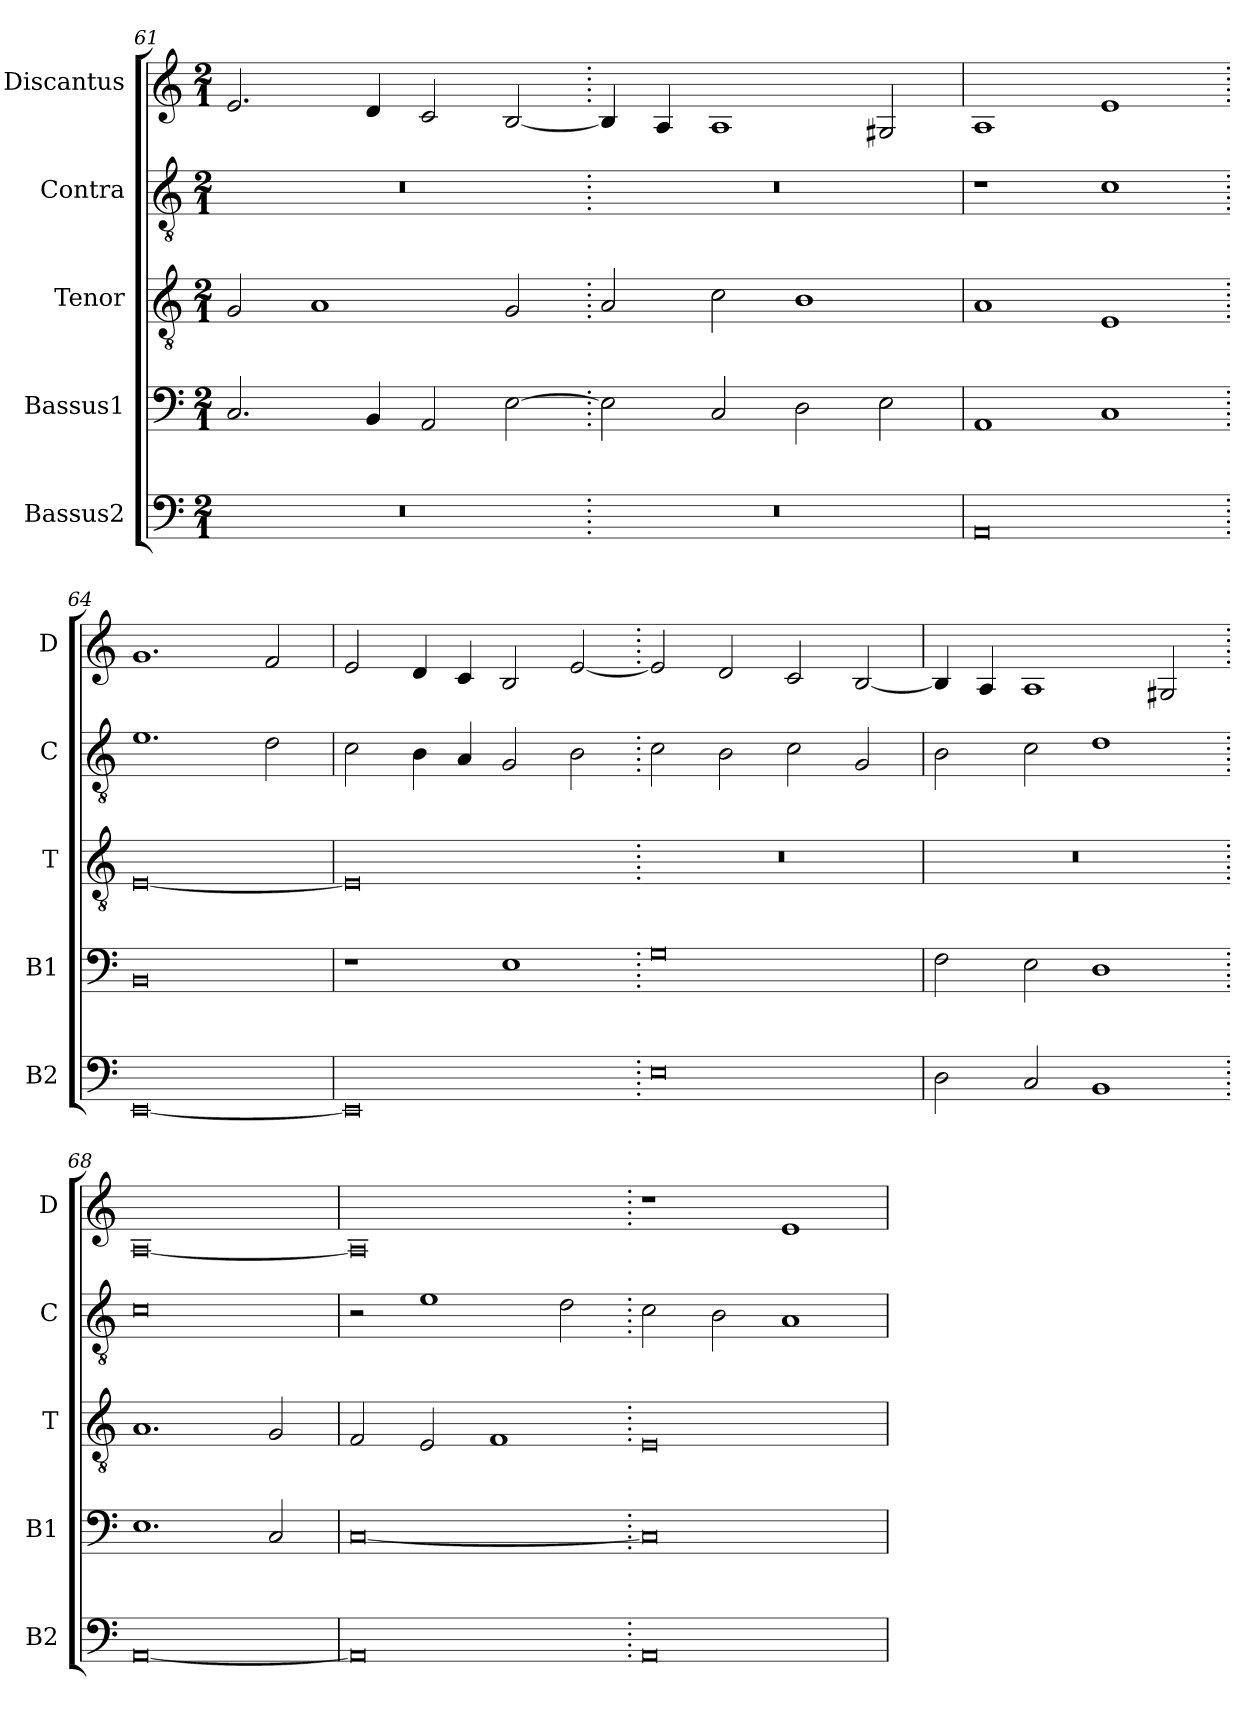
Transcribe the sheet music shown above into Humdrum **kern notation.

**kern	**kern	**kern	**kern	**kern
*part5	*part4	*part3	*part2	*part1
*staff5	*staff4	*staff3	*staff2	*staff1
*I"Bassus2	*I"Bassus1	*I"Tenor	*I"Contra	*I"Discantus
*I'B2	*I'B1	*I'T	*I'C	*I'D
*clefF4	*clefF4	*clefGv2	*clefGv2	*clefG2
*k[]	*k[]	*k[]	*k[]	*k[]
*M2/1	*M2/1	*M2/1	*M2/1	*M2/1
=61	=61	=61	=61	=61
0r	2.C/	2G/	0r	2.e/
.	.	1A	.	.
.	4BB/	.	.	4d/
.	2AA/	.	.	2c/
.	[2E\	2G/	.	[2B/
=62.	=62.	=62.	=62.	=62.
0r	2E\]	2A/	0r	4B/]
.	.	.	.	4A/
.	2C/	2c\	.	1A
.	2D\	1B	.	.
.	2E\	.	.	2G#X/
=63	=63	=63	=63	=63
0AA	1AA	1A	1r	1A
.	1C	1E	1c	1e
=64.	=64.	=64.	=64.	=64.
[0EE	0BB	[0E	1.e	1.g
.	.	.	2d\	2f/
=65	=65	=65	=65	=65
0EE]	1r	0E]	2c\	2e/
.	.	.	4B\	4d/
.	.	.	4A/	4c/
.	1E	.	2G/	2B/
.	.	.	2B\	[2e/
=66.	=66.	=66.	=66.	=66.
0E	0G	0r	2c\	2e/]
.	.	.	2B\	2d/
.	.	.	2c\	2c/
.	.	.	2G/	[2B/
=67	=67	=67	=67	=67
2D\	2F\	0r	2B\	4B/]
.	.	.	.	4A/
2C/	2E\	.	2c\	1A
1BB	1D	.	1d	.
.	.	.	.	2G#X/
=68.	=68.	=68.	=68.	=68.
[0AA	1.E	1.A	0c	[0A
.	2C/	2G/	.	.
=69	=69	=69	=69	=69
0AA]	[0C	2F/	2r	0A]
.	.	2E/	1e	.
.	.	1F	.	.
.	.	.	2d\	.
=70.	=70.	=70.	=70.	=70.
0AA	0C]	0E	2c\	1r
.	.	.	2B\	.
.	.	.	1A	1e
=	=	=	=	=
*-	*-	*-	*-	*-
